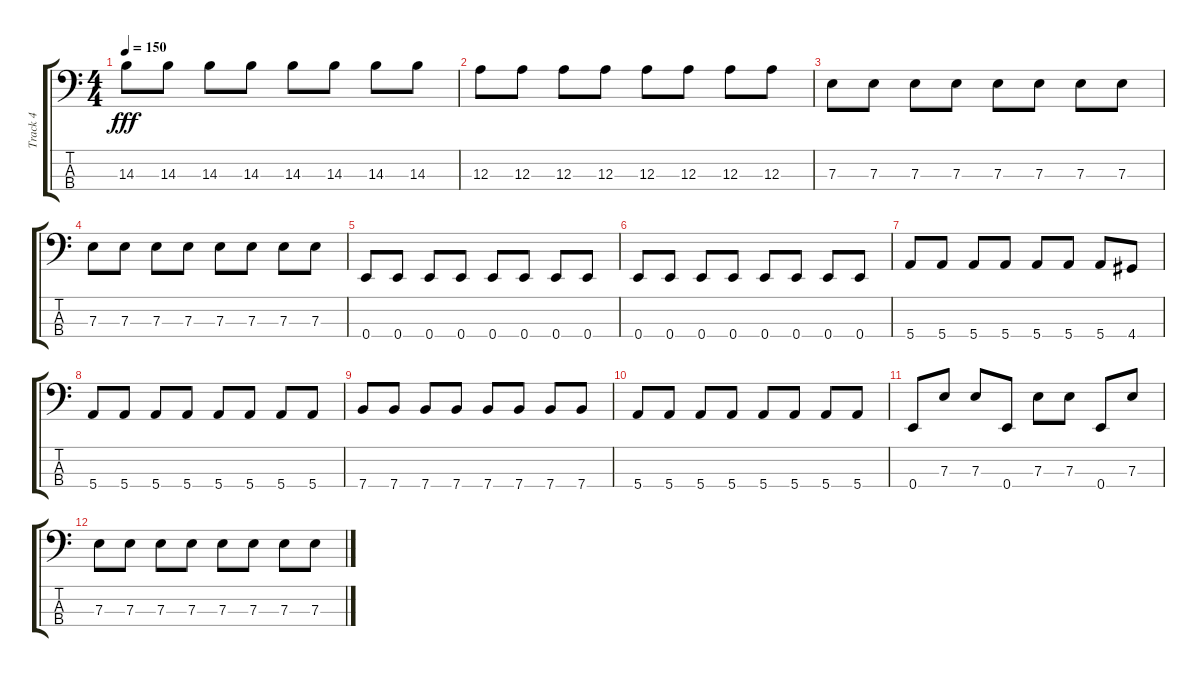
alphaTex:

\track ("Track 4" "Track 4") {instrument electricbassfinger}
\staff {score tabs}
\tuning (G2 D2 A1 E1) {hide}
\ts (4 4)
\tempo 150
\clef f4
\ks c
14.3.8{dy fff} 14.3.8 14.3.8 14.3.8 14.3.8 14.3.8 14.3.8 14.3.8 |
12.3.8 12.3.8 12.3.8 12.3.8 12.3.8 12.3.8 12.3.8 12.3.8 |
7.3.8 7.3.8 7.3.8 7.3.8 7.3.8 7.3.8 7.3.8 7.3.8 |
7.3.8 7.3.8 7.3.8 7.3.8 7.3.8 7.3.8 7.3.8 7.3.8 |
0.4.8 0.4.8 0.4.8 0.4.8 0.4.8 0.4.8 0.4.8 0.4.8 |
0.4.8 0.4.8 0.4.8 0.4.8 0.4.8 0.4.8 0.4.8 0.4.8 |
5.4.8 5.4.8 5.4.8 5.4.8 5.4.8 5.4.8 5.4.8 4.4.8 |
5.4.8 5.4.8 5.4.8 5.4.8 5.4.8 5.4.8 5.4.8 5.4.8 |
7.4.8 7.4.8 7.4.8 7.4.8 7.4.8 7.4.8 7.4.8 7.4.8 |
5.4.8 5.4.8 5.4.8 5.4.8 5.4.8 5.4.8 5.4.8 5.4.8 |
0.4.8 7.3.8 7.3.8 0.4.8 7.3.8 7.3.8 0.4.8 7.3.8 |
7.3.8 7.3.8 7.3.8 7.3.8 7.3.8 7.3.8 7.3.8 7.3.8
